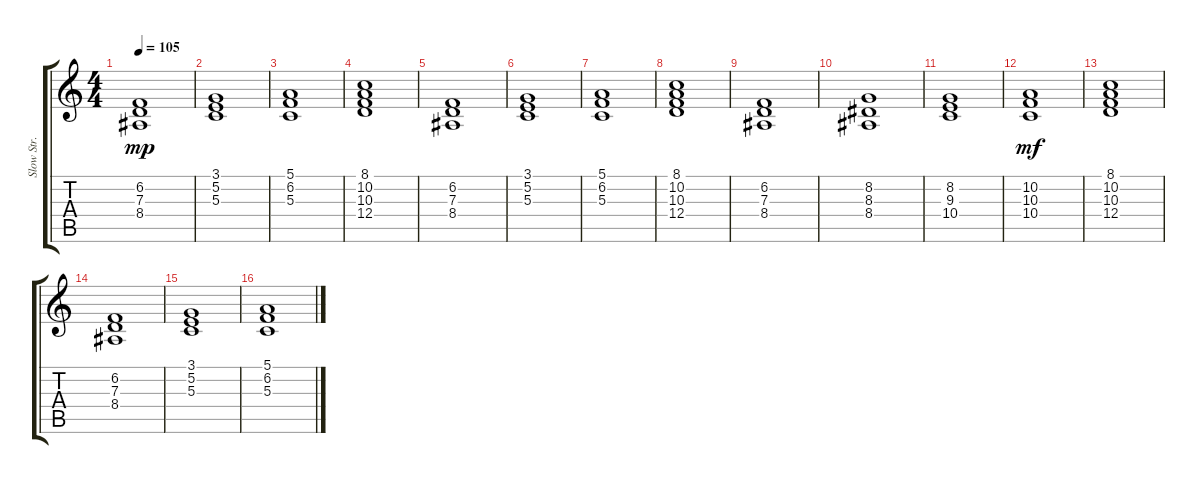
\track ("Slow Str." "Slow Str.") {instrument stringensemble2}
\staff {score tabs}
\tuning (E4 B3 G3 D3 A2 E2) {hide}
\ts (4 4)
\tempo 105
\clef g2
\ks c
(6.2 7.3 8.4).1{dy mp} |
(3.1 5.2 5.3).1 |
(5.1 6.2 5.3).1 |
(8.1 10.2 10.3 12.4).1 |
(6.2 7.3 8.4).1 |
(3.1 5.2 5.3).1 |
(5.1 6.2 5.3).1 |
(8.1 10.2 10.3 12.4).1 |
(6.2 7.3 8.4).1 |
(8.2 8.3 8.4).1 |
(8.2 9.3 10.4).1 |
(10.2 10.3 10.4).1{dy mf} |
(8.1 10.2 10.3 12.4).1 |
(6.2 7.3 8.4).1 |
(3.1 5.2 5.3).1 |
(5.1 6.2 5.3).1
